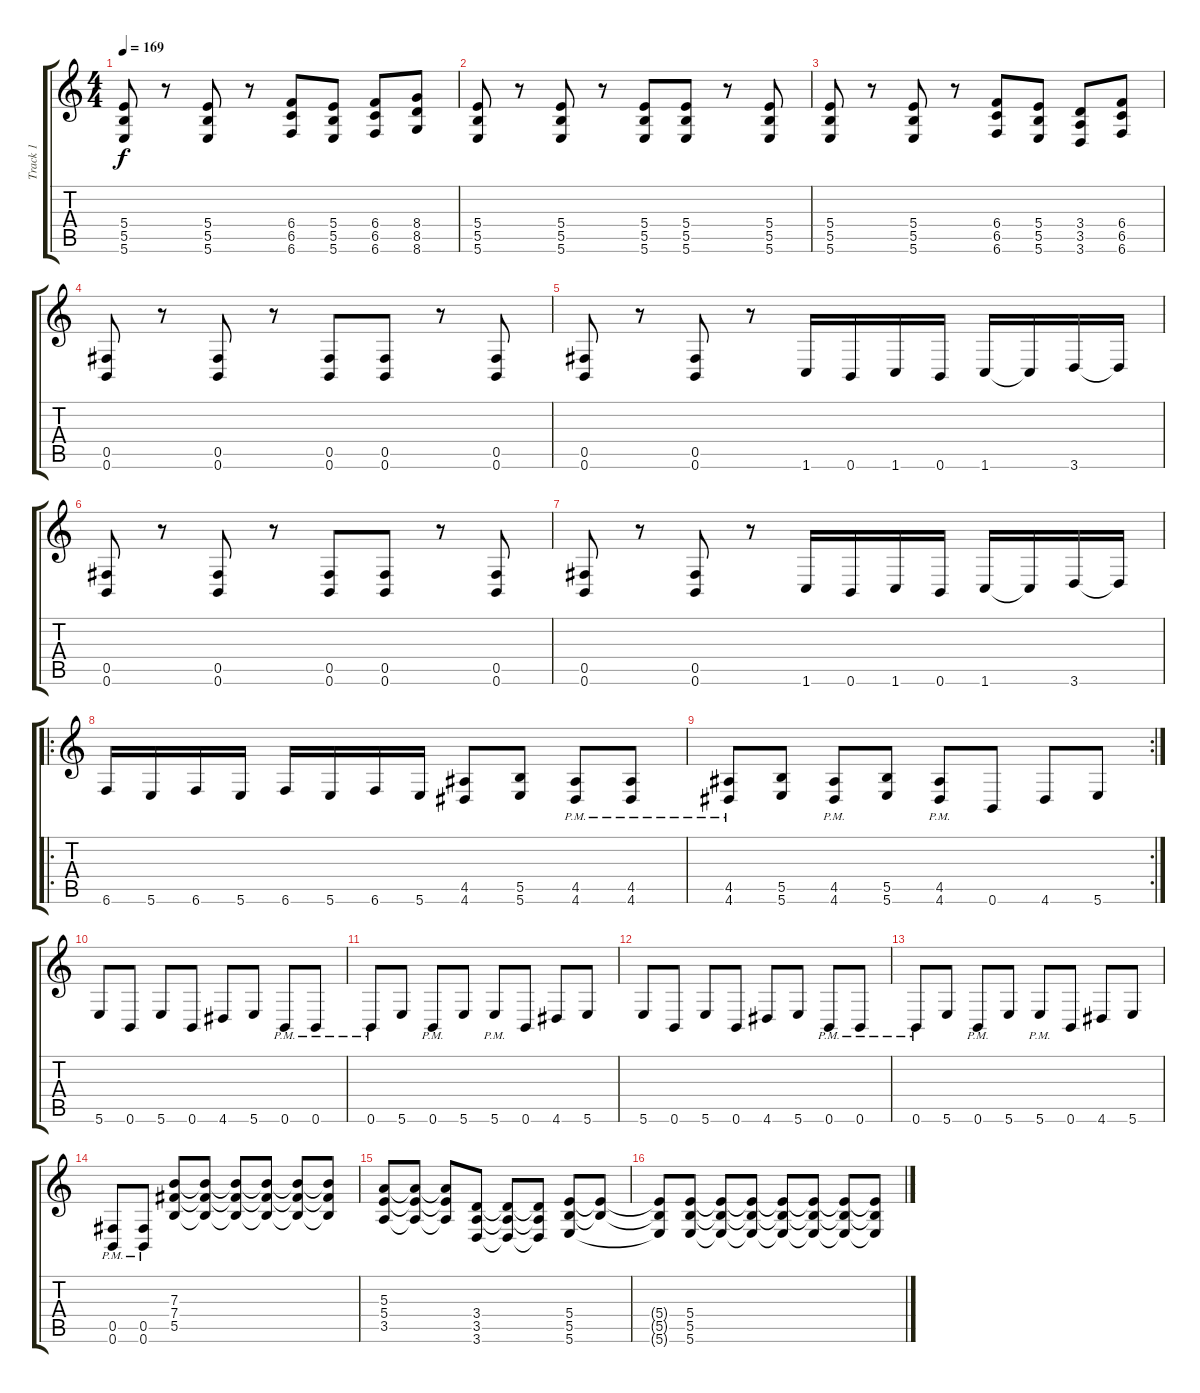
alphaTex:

\track ("Track 1" "Track 1") {instrument distortionguitar}
\staff {score tabs}
\tuning (Db4 Ab3 E3 B2 Gb2 B1) {hide}
\ts (4 4)
\tempo 169
\clef g2
\ks c
(5.4 5.5 5.6).8{dy f} r.8 (5.4 5.5 5.6).8 r.8 (6.4 6.5 6.6).8 (5.4 5.5 5.6).8 (6.4 6.5 6.6).8 (8.4 8.5 8.6).8 |
(5.4 5.5 5.6).8 r.8 (5.4 5.5 5.6).8 r.8 (5.4 5.5 5.6).8 (5.4 5.5 5.6).8 r.8 (5.4 5.5 5.6).8 |
(5.4 5.5 5.6).8 r.8 (5.4 5.5 5.6).8 r.8 (6.4 6.5 6.6).8 (5.4 5.5 5.6).8 (3.4 3.5 3.6).8 (6.4 6.5 6.6).8 |
(0.5 0.6).8 r.8 (0.5 0.6).8 r.8 (0.5 0.6).8 (0.5 0.6).8 r.8 (0.5 0.6).8 |
(0.5 0.6).8 r.8 (0.5 0.6).8 r.8 1.6.16 0.6.16 1.6.16 0.6.16 1.6.16 1.6{t}.16 3.6.16 3.6{t}.16 |
(0.5 0.6).8 r.8 (0.5 0.6).8 r.8 (0.5 0.6).8 (0.5 0.6).8 r.8 (0.5 0.6).8 |
(0.5 0.6).8 r.8 (0.5 0.6).8 r.8 1.6.16 0.6.16 1.6.16 0.6.16 1.6.16 1.6{t}.16 3.6.16 3.6{t}.16 |
\ro
6.6.16 5.6.16 6.6.16 5.6.16 6.6.16 5.6.16 6.6.16 5.6.16 (4.5 4.6).8 (5.5 5.6).8 (4.5{pm} 4.6{pm}).8 (4.5{pm} 4.6{pm}).8 |
\rc 2
(4.5{pm} 4.6{pm}).8 (5.5 5.6).8 (4.5{pm} 4.6{pm}).8 (5.5 5.6).8 (4.5 4.6{pm}).8 0.6.8 4.6.8 5.6.8 |
5.6.8 0.6.8 5.6.8 0.6.8 4.6.8 5.6.8 0.6{pm}.8 0.6{pm}.8 |
0.6{pm}.8 5.6.8 0.6{pm}.8 5.6.8 5.6{pm}.8 0.6.8 4.6.8 5.6.8 |
5.6.8 0.6.8 5.6.8 0.6.8 4.6.8 5.6.8 0.6{pm}.8 0.6{pm}.8 |
0.6{pm}.8 5.6.8 0.6{pm}.8 5.6.8 5.6{pm}.8 0.6.8 4.6.8 5.6.8 |
(0.5{pm} 0.6{pm}).8 (0.5{pm} 0.6{pm}).8 (7.3 7.4 5.5).8 (7.3{t} 7.4{t} 5.5{t}).8 (7.3{t} 7.4{t} 5.5{t}).8 (7.3{t} 7.4{t} 5.5{t}).8 (7.3{t} 7.4{t} 5.5{t}).8 (7.3{t} 7.4{t} 5.5{t}).8 |
(5.3 5.4 3.5).8 (5.3{t} 5.4{t} 3.5{t}).8 (5.3{t} 5.4{t} 3.5{t}).8 (3.4 3.5 3.6).8 (3.4{t} 3.5{t} 3.6{t}).8 (3.4{t} 3.5{t} 3.6{t}).8 (5.4 5.5 5.6).8 (5.4{t} 5.5{t}).8 |
(5.4{t} 5.5{t} 5.6{t}).8 (5.4 5.5 5.6).8 (5.4{t} 5.5{t} 5.6{t}).8 (5.4{t} 5.5{t} 5.6{t}).8 (5.4{t} 5.5{t} 5.6{t}).8 (5.4{t} 5.5{t} 5.6{t}).8 (5.4{t} 5.5{t} 5.6{t}).8 (5.4{t} 5.5{t} 5.6{t}).8
